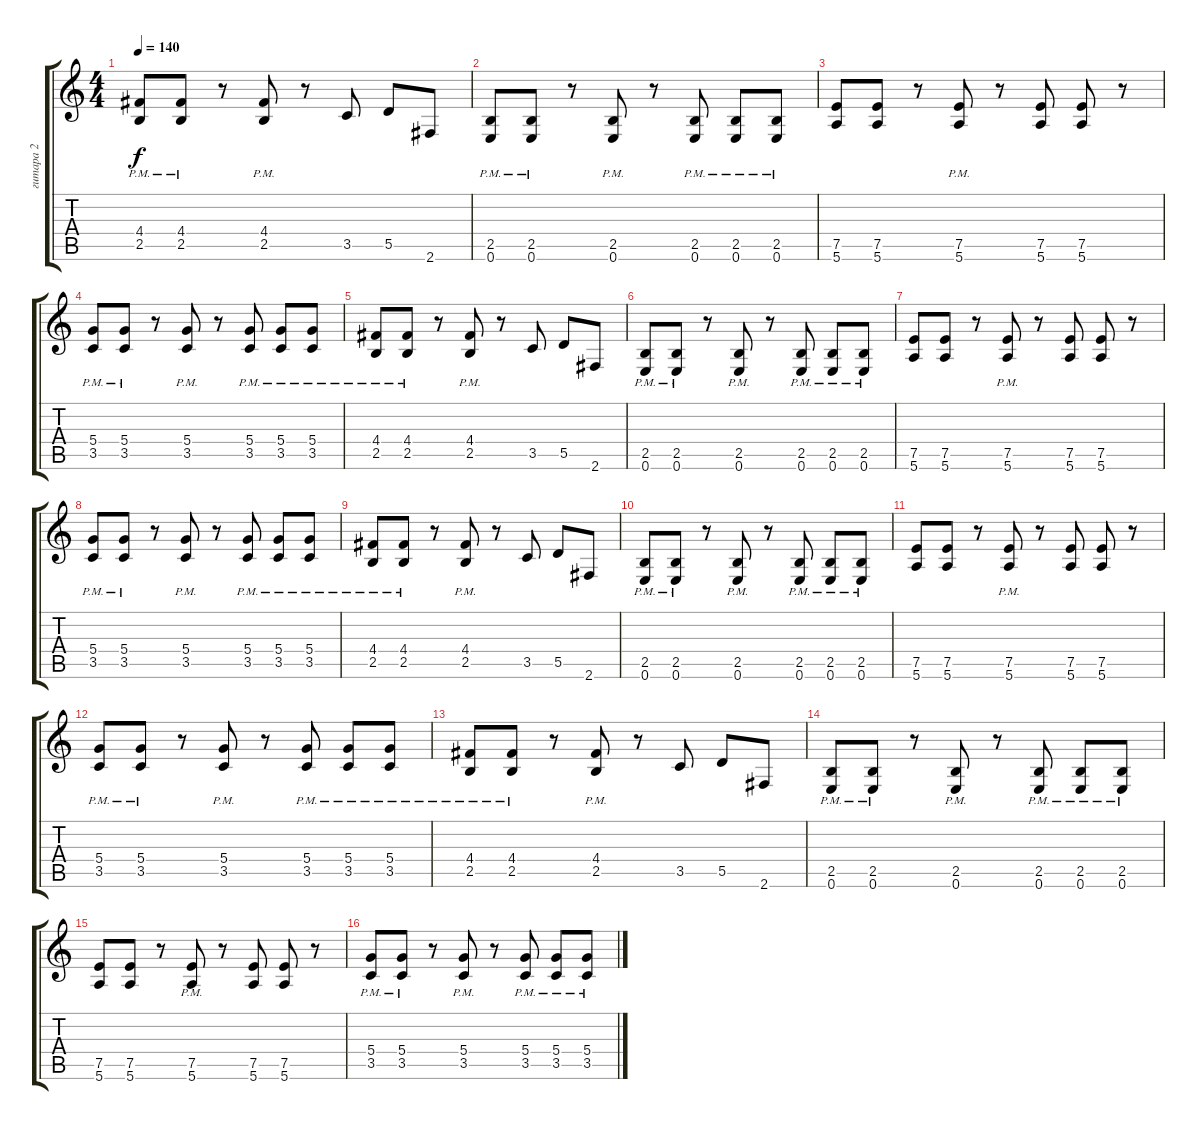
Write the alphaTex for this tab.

\track ("гитара 2" "гитара 2") {instrument distortionguitar bank 30}
\staff {score tabs}
\tuning (E4 B3 G3 D3 A2 E2) {hide}
\ts (4 4)
\tempo 140
\clef g2
\ks c
(4.4{pm} 2.5{pm}).8{dy f} (4.4{pm} 2.5{pm}).8 r.8 (4.4{pm} 2.5{pm}).8 r.8 3.5.8 5.5.8 2.6.8 |
(2.5{pm} 0.6{pm}).8 (2.5{pm} 0.6{pm}).8 r.8 (2.5{pm} 0.6).8 r.8 (2.5{pm} 0.6{pm}).8 (2.5{pm} 0.6{pm}).8 (2.5{pm} 0.6{pm}).8 |
(7.5 5.6).8 (7.5 5.6).8 r.8 (7.5{pm} 5.6).8 r.8 (7.5 5.6).8 (7.5 5.6).8 r.8 |
(5.4{pm} 3.5{pm}).8 (5.4{pm} 3.5{pm}).8 r.8 (5.4{pm} 3.5{pm}).8 r.8 (5.4{pm} 3.5{pm}).8 (5.4{pm} 3.5{pm}).8 (5.4{pm} 3.5{pm}).8 |
(4.4{pm} 2.5{pm}).8 (4.4{pm} 2.5{pm}).8 r.8 (4.4{pm} 2.5{pm}).8 r.8 3.5.8 5.5.8 2.6.8 |
(2.5{pm} 0.6{pm}).8 (2.5{pm} 0.6{pm}).8 r.8 (2.5{pm} 0.6).8 r.8 (2.5{pm} 0.6{pm}).8 (2.5{pm} 0.6{pm}).8 (2.5{pm} 0.6{pm}).8 |
(7.5 5.6).8 (7.5 5.6).8 r.8 (7.5{pm} 5.6).8 r.8 (7.5 5.6).8 (7.5 5.6).8 r.8 |
(5.4{pm} 3.5{pm}).8 (5.4{pm} 3.5{pm}).8 r.8 (5.4{pm} 3.5{pm}).8 r.8 (5.4{pm} 3.5{pm}).8 (5.4{pm} 3.5{pm}).8 (5.4{pm} 3.5{pm}).8 |
(4.4{pm} 2.5{pm}).8 (4.4{pm} 2.5{pm}).8 r.8 (4.4{pm} 2.5{pm}).8 r.8 3.5.8 5.5.8 2.6.8 |
(2.5{pm} 0.6{pm}).8 (2.5{pm} 0.6{pm}).8 r.8 (2.5{pm} 0.6).8 r.8 (2.5{pm} 0.6{pm}).8 (2.5{pm} 0.6{pm}).8 (2.5{pm} 0.6{pm}).8 |
(7.5 5.6).8 (7.5 5.6).8 r.8 (7.5{pm} 5.6).8 r.8 (7.5 5.6).8 (7.5 5.6).8 r.8 |
(5.4{pm} 3.5{pm}).8 (5.4{pm} 3.5{pm}).8 r.8 (5.4{pm} 3.5{pm}).8 r.8 (5.4{pm} 3.5{pm}).8 (5.4{pm} 3.5{pm}).8 (5.4{pm} 3.5{pm}).8 |
(4.4{pm} 2.5{pm}).8 (4.4{pm} 2.5{pm}).8 r.8 (4.4{pm} 2.5{pm}).8 r.8 3.5.8 5.5.8 2.6.8 |
(2.5{pm} 0.6{pm}).8 (2.5{pm} 0.6{pm}).8 r.8 (2.5{pm} 0.6).8 r.8 (2.5{pm} 0.6{pm}).8 (2.5{pm} 0.6{pm}).8 (2.5{pm} 0.6{pm}).8 |
(7.5 5.6).8 (7.5 5.6).8 r.8 (7.5{pm} 5.6).8 r.8 (7.5 5.6).8 (7.5 5.6).8 r.8 |
(5.4{pm} 3.5{pm}).8 (5.4{pm} 3.5{pm}).8 r.8 (5.4{pm} 3.5{pm}).8 r.8 (5.4{pm} 3.5{pm}).8 (5.4{pm} 3.5{pm}).8 (5.4{pm} 3.5{pm}).8
